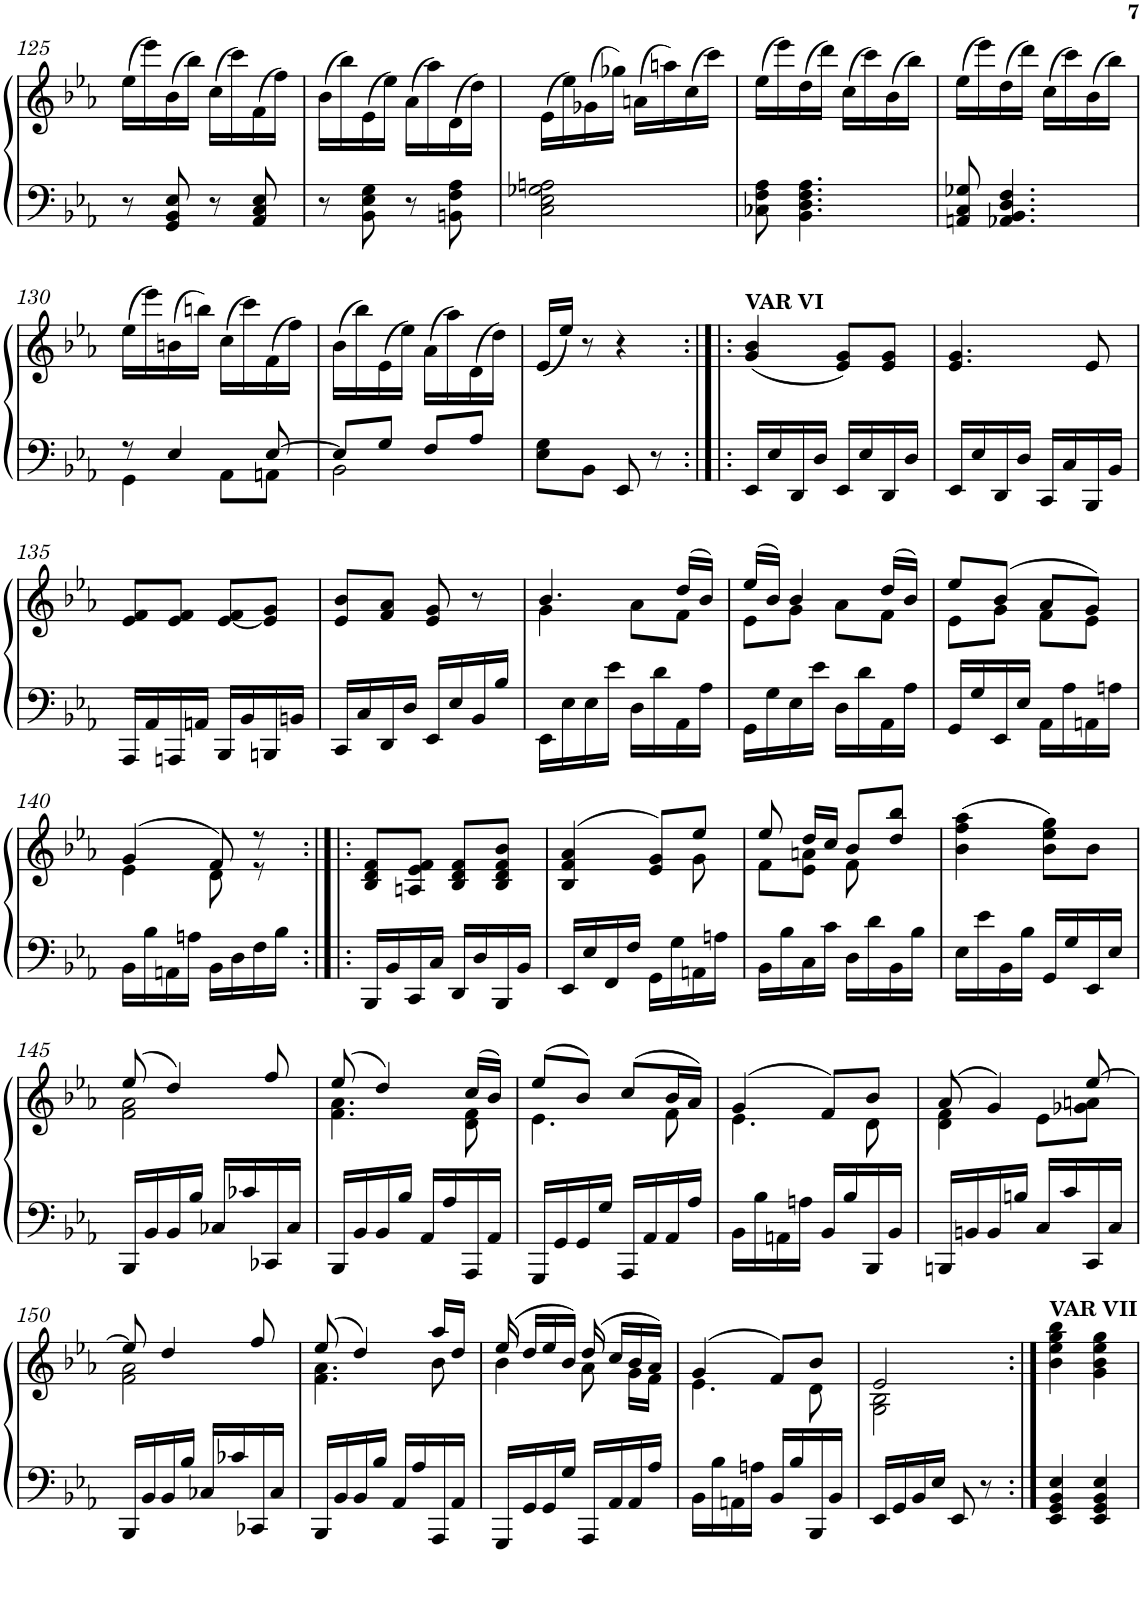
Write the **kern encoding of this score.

**kern	**kern
*part1	*part1
*staff2	*staff1
*I"Piano	*
*I'Pno.	*
!!LO:PB:g=z
*clefF4	*clefG2
*k[b-e-a-]	*k[b-e-a-]
*E-:	*E-:
*M2/4	*M2/4
=125	=125
8r	(>16ee-\LL
.	16eee-\)
8GG/ 8BB-/ 8E-/	(>16b-\
.	16bb-\JJ)
8r	(>16cc\LL
.	16ccc\)
8AA-/ 8C/ 8E-/	(>16f\
.	16ff\JJ)
=126	=126
8r	(>16b-\LL
.	16bb-\)
8BB-\ 8E-\ 8G\	(>16e-\
.	16ee-\JJ)
8r	(>16a-\LL
.	16aa-\)
8BBn\ 8F\ 8A-\	(>16d\
.	16dd\JJ)
=127	=127
2C\ 2E-\ 2G-X\ 2An\	(>16e-\LL
.	16ee-\)
.	(>16g-X\
.	16gg-X\JJ)
.	(>16an\LL
.	16aan\)
.	(>16cc\
.	16ccc\JJ)
=128	=128
8C-X\ 8F\ 8A-\	(>16ee-\LL
.	16eee-\)
4.BB-\ 4.D\ 4.F\ 4.A-\	(>16dd\
.	16ddd\JJ)
.	(>16cc\LL
.	16ccc\)
.	(>16b-\
.	16bb-\JJ)
=129	=129
8AAn/ 8C/ 8G-X/	(>16ee-\LL
.	16eee-\)
4.AA-X/ 4.BB-/ 4.D/ 4.F/	(>16dd\
.	16ddd\JJ)
.	(>16cc\LL
.	16ccc\)
.	(>16b-\
.	16bb-\JJ)
!!LO:LB:g=z
=130	=130
*^	*
8r	4GG\	(>16ee-\LL
.	.	16eee-\)
4E-/	.	(>16bn\
.	.	16bbn\JJ)
.	8AA-\L	(>16cc\LL
.	.	16ccc\)
[8E-/	8AAn\J	(>16f\
.	.	16ff\JJ)
=131	=131	=131
8E-/L]	2BB-\	(>16b-\LL
.	.	16bb-\)
8G/J	.	(>16e-\
.	.	16ee-\JJ)
8F/L	.	(>16a-\LL
.	.	16aa-\)
8A-/J	.	(>16d\
.	.	16dd\JJ)
*v	*v	*
=132	=132
8E-\ 8G\L	(<16e-/LL
.	16ee-/JJ)
8BB-\J	8r
8EE-/	4r
8r	.
=133:|!|:	=133:|!|:
!	!LO:TX:a:B:t=VAR VI
16EE-/LL	(<4g/ 4b-/
16E-/	.
16DD/	.
16D/JJ	.
16EE-/LL	8e-/ 8g/L)
16E-/	.
16DD/	8e-/ 8g/J
16D/JJ	.
=134	=134
16EE-/LL	4.e-/ 4.g/
16E-/	.
16DD/	.
16D/JJ	.
16CC/LL	.
16C/	.
16BBB-/	8e-/
16BB-/JJ	.
!!LO:LB:g=z
=135	=135
16AAA-/LL	8e-/ 8f/L
16AA-/	.
16AAAn/	8e-/ 8f/J
16AAn/JJ	.
16BBB-/LL	[8e-/ 8f/L
16BB-/	.
16BBBn/	8e-/] 8g/J
16BBn/JJ	.
=136	=136
16CC/LL	8e-/ 8b-/L
16C/	.
16DD/	8f/ 8a-/J
16D/JJ	.
16EE-/LL	8e-/ 8g/
16E-/	.
16BB-/	8r
16B-/JJ	.
=137	=137
*	*^
16EE-\LL	4.b-/	4g\
16E-\	.	.
16E-\	.	.
16e-\JJ	.	.
16D\LL	.	8a-\L
16d\	.	.
16AA-\	(>16dd/LL	8f\J
16A-\JJ	16b-/JJ)	.
=138	=138	=138
16GG\LL	(>16ee-/LL	8e-\L
16G\	16b-/JJ)	.
16E-\	4b-/	8g\J
16e-\JJ	.	.
16D\LL	.	8a-\L
16d\	.	.
16AA-\	(>16dd/LL	8f\J
16A-\JJ	16b-/JJ)	.
=139	=139	=139
16GG/LL	8ee-/L	8e-\L
16G/	.	.
16EE-/	(>8b-/J	8g\J
16E-/JJ	.	.
16AA-\LL	8a-/L	8f\L
16A-\	.	.
16AAn\	8g/J)	8e-\J
16An\JJ	.	.
!!LO:LB:g=z	!!
=140	=140	=140
16BB-\LL	(>4g/	4e-\
16B-\	.	.
16AAn\	.	.
16An\JJ	.	.
16BB-\LL	8f/)	8d\
16D\	.	.
16F\	8r	8r
16B-\JJ	.	.
*	*v	*v
=141:|!|:	=141:|!|:
16BBB-/LL	8B-/ 8d/ 8f/L
16BB-/	.
16CC/	8An/ 8e-/ 8f/J
16C/JJ	.
16DD/LL	8B-/ 8d/ 8f/L
16D/	.
16BBB-/	8B-/ 8d/ 8f/ 8b-/J
16BB-/JJ	.
=142	=142
*	*^
16EE-/LL	(>4B-/ 4f/ 4a-/	4.ryy
16E-/	.	.
16FF/	.	.
16F/JJ	.	.
16GG\LL	8e-/ 8g/L)	.
16G\	.	.
16AAn\	8ee-/J	8g\
16An\JJ	.	.
=143	=143	=143
16BB-\LL	8ee-/	8f\L
16B-\	.	.
16C\	16dd/LL	8e-\ 8an\J
16c\JJ	16cc/JJ	.
16D\LL	8b-/L	8f\
16d\	.	.
16BB-\	8dd/ 8bb-/J	8ryy
16B-\JJ	.	.
*	*v	*v
=144	=144
16E-\LL	(>4b-\ 4ff\ 4aa-\
16e-\	.
16BB-\	.
16B-\JJ	.
16GG/LL	8b-\ 8ee-\ 8gg\L)
16G/	.
16EE-/	8b-\J
16E-/JJ	.
!!LO:LB:g=z
=145	=145
*	*^
16BBB-/LL	(>8ee-/	2f\ 2a-\
16BB-/	.	.
16BB-/	4dd/)	.
16B-/JJ	.	.
16C-X/LL	.	.
16c-X/	.	.
16CC-X/	8ff/	.
16C-/JJ	.	.
=146	=146	=146
16BBB-/LL	(>8ee-/	4.f\ 4.a-\
16BB-/	.	.
16BB-/	4dd/)	.
16B-/JJ	.	.
16AA-/LL	.	.
16A-/	.	.
16AAA-/	(>16cc/LL	8d\ 8f\
16AA-/JJ	16b-/JJ)	.
=147	=147	=147
16GGG/LL	(>8ee-/L	4.e-\
16GG/	.	.
16GG/	8b-/J)	.
16G/JJ	.	.
16AAA-/LL	(>8cc/L	.
16AA-/	.	.
16AA-/	16b-/L	8f\
16A-/JJ	16a-/JJ)	.
=148	=148	=148
16BB-\LL	(>4g/	4.e-\
16B-\	.	.
16AAn\	.	.
16An\JJ	.	.
16BB-/LL	8f/L)	.
16B-/	.	.
16BBB-/	8b-/J	8d\
16BB-/JJ	.	.
=149	=149	=149
16BBBn/LL	(>8a-/	4d\ 4f\
16BBn/	.	.
16BB/	4g/)	.
16Bn/JJ	.	.
16C/LL	.	8e-\L
16c/	.	.
16CC/	[8ee-/	8g-X\ 8an\J
16C/JJ	.	.
!!LO:LB:g=z	!!
=150	=150	=150
16BBB-/LL	8ee-/]	2f\ 2a-\
16BB-/	.	.
16BB-/	4dd/	.
16B-/JJ	.	.
16C-X/LL	.	.
16c-X/	.	.
16CC-X/	8ff/	.
16C-/JJ	.	.
=151	=151	=151
16BBB-/LL	(>8ee-/	4.f\ 4.a-\
16BB-/	.	.
16BB-/	4dd/)	.
16B-/JJ	.	.
16AA-/LL	.	.
16A-/	.	.
16AAA-/	16aa-/LL	8b-\
16AA-/JJ	16dd/JJ	.
=152	=152	=152
16GGG/LL	(>16ee-/	4b-\
16GG/	16dd/LL	.
16GG/	16ee-/	.
16G/JJ	16b-/JJ)	.
16AAA-/LL	(>16dd/	8a-\
16AA-/	16cc/LL	.
16AA-/	16b-/	16g\LL
16A-/JJ	16a-/JJ)	16f\JJ
=153	=153	=153
16BB-\LL	(>4g/	4.e-\
16B-\	.	.
16AAn\	.	.
16An\JJ	.	.
16BB-/LL	8f/L)	.
16B-/	.	.
16BBB-/	8b-/J	8d\
16BB-/JJ	.	.
=154	=154	=154
16EE-/LL	2e-/	2G\ 2B-\
16GG/	.	.
16BB-/	.	.
16E-/JJ	.	.
8EE-/	.	.
8r	.	.
*	*v	*v
=155:|!	=155:|!
!	!LO:TX:a:B:t=VAR VII
4EE-/ 4GG/ 4BB-/ 4E-/	4b-\ 4ee-\ 4gg\ 4bb-\
4EE-/ 4GG/ 4BB-/ 4E-/	4g\ 4b-\ 4ee-\ 4gg\
=	=
*-	*-
